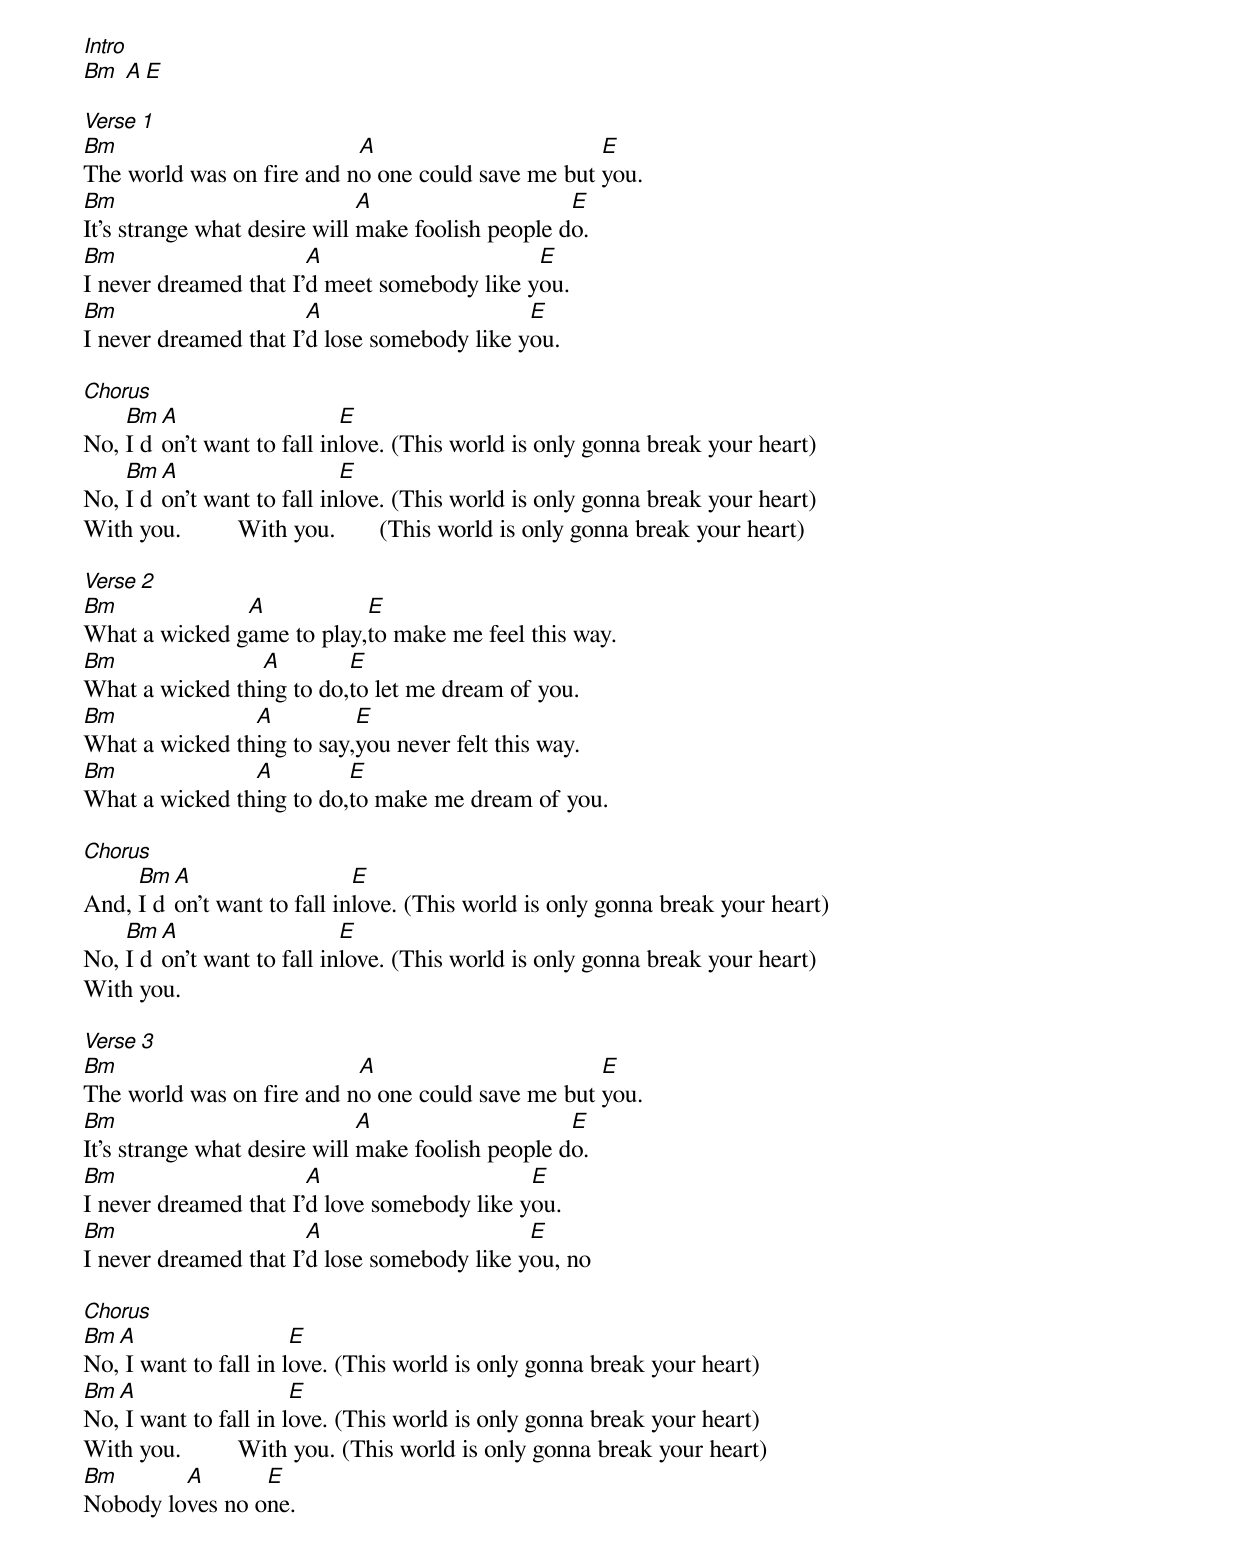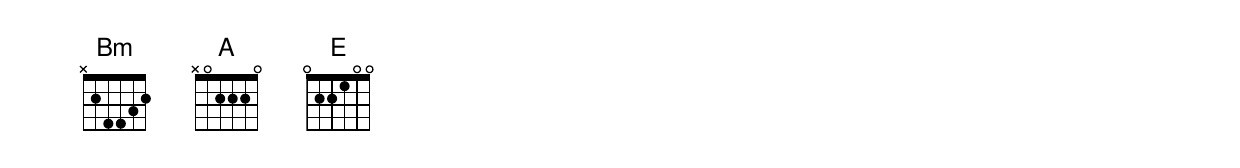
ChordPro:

[Intro]
[Bm] [A][E]

[Verse 1]
[Bm]The world was on fire and n[A]o one could save me but [E]you.
[Bm]It's strange what desire will [A]make foolish people d[E]o.
[Bm]I never dreamed that I'[A]d meet somebody like y[E]ou.
[Bm]I never dreamed that I'[A]d lose somebody like y[E]ou.

[Chorus]
No, [Bm]I d[A]on't want to fall in[E]love. (This world is only gonna break your heart)
No, [Bm]I d[A]on't want to fall in[E]love. (This world is only gonna break your heart)
With you.         With you.       (This world is only gonna break your heart)

[Verse 2]
[Bm]What a wicked g[A]ame to play,[E]to make me feel this way.
[Bm]What a wicked thi[A]ng to do,[E]to let me dream of you.
[Bm]What a wicked th[A]ing to say,[E]you never felt this way.
[Bm]What a wicked th[A]ing to do,[E]to make me dream of you.

[Chorus]
And, [Bm]I d[A]on't want to fall in[E]love. (This world is only gonna break your heart)
No, [Bm]I d[A]on't want to fall in[E]love. (This world is only gonna break your heart)
With you.

[Verse 3]
[Bm]The world was on fire and n[A]o one could save me but [E]you.
[Bm]It's strange what desire will [A]make foolish people d[E]o.
[Bm]I never dreamed that I'[A]d love somebody like y[E]ou.
[Bm]I never dreamed that I'[A]d lose somebody like y[E]ou, no

[Chorus]
[Bm]No,[A] I want to fall in l[E]ove. (This world is only gonna break your heart)
[Bm]No,[A] I want to fall in l[E]ove. (This world is only gonna break your heart)
With you.         With you. (This world is only gonna break your heart)
[Bm]Nobody lo[A]ves no o[E]ne.
